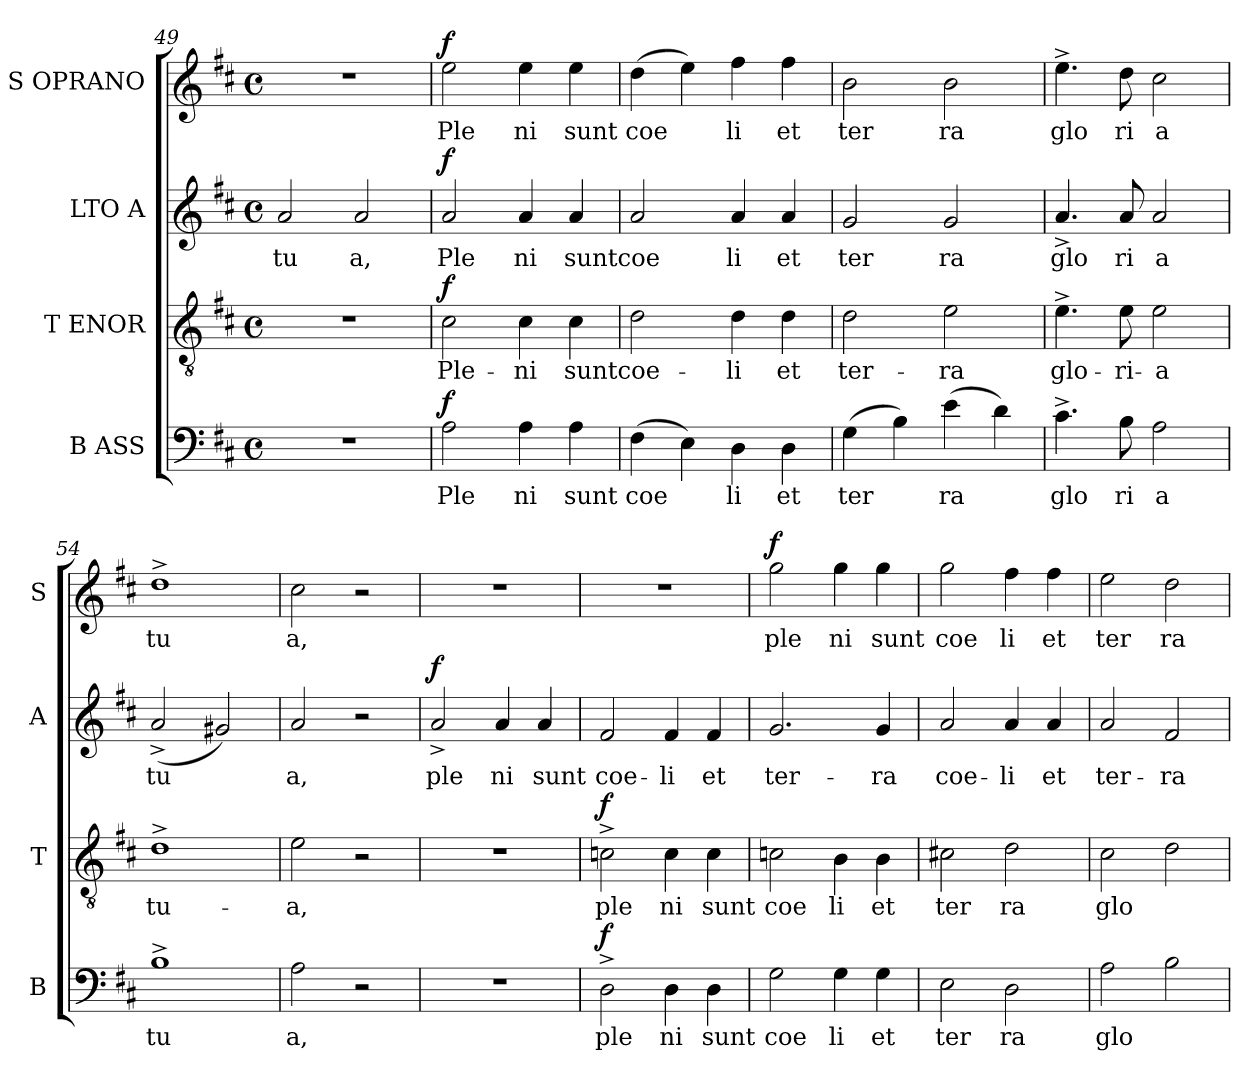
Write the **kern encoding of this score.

**kern	**text	**dynam	**kern	**text	**dynam	**kern	**text	**dynam	**kern	**text	**dynam
*part4	*part4	*part4	*part3	*part3	*part3	*part2	*part2	*part2	*part1	*part1	*part1
*staff4	*staff4	*staff4	*staff3	*staff3	*staff3	*staff2	*staff2	*staff2	*staff1	*staff1	*staff1
*I"B ASS	*	*	*I"T ENOR	*	*	*I"LTO  A	*	*	*I"S OPRANO	*	*
*I'B	*	*	*I'T	*	*	*I'A	*	*	*I'S	*	*
*clefF4	*	*	*clefGv2	*	*	*clefG2	*	*	*clefG2	*	*
*k[f#c#]	*	*	*k[f#c#]	*	*	*k[f#c#]	*	*	*k[f#c#]	*	*
*D:	*	*	*D:	*	*	*D:	*	*	*D:	*	*
*M4/4	*	*	*M4/4	*	*	*M4/4	*	*	*M4/4	*	*
*met(c)	*	*	*met(c)	*	*	*met(c)	*	*	*met(c)	*	*
=49	=49	=49	=49	=49	=49	=49	=49	=49	=49	=49	=49
!	!	!	!	!	!	!	!LO:LY:b:cj	!	!	!	!
1r	.	.	1r	.	.	2a/	tu	.	1r	.	.
!	!	!	!	!	!	!	!LO:LY:b:cj	!	!	!	!
.	.	.	.	.	.	2a/	a,	.	.	.	.
=50	=50	=50	=50	=50	=50	=50	=50	=50	=50	=50	=50
!	!LO:LY:b:cj	!LO:DY:a	!	!LO:LY:b:cj	!LO:DY:a	!	!LO:LY:b:cj	!LO:DY:a	!	!LO:LY:b:cj	!LO:DY:a
2A\	Ple	f	2c#\	Ple-	f	2a/	Ple	f	2ee\	Ple	f
!	!LO:LY:b:cj	!	!	!LO:LY:b:cj	!	!	!LO:LY:b:cj	!	!	!LO:LY:b:cj	!
4A\	ni	.	4c#\	-ni	.	4a/	ni	.	4ee\	ni	.
!	!LO:LY:b:cj	!	!	!LO:LY:b:cj	!	!	!LO:LY:b:cj	!	!	!LO:LY:b:cj	!
4A\	sunt	.	4c#\	suntcoe-	.	4a/	suntcoe	.	4ee\	sunt	.
=51	=51	=51	=51	=51	=51	=51	=51	=51	=51	=51	=51
!	!LO:LY:b	!	!	!	!	!	!	!	!	!LO:LY:b	!
(>4F#\	coe	.	2d\	.	.	2a/	.	.	(>4dd\	coe	.
4E\)	.	.	.	.	.	.	.	.	4ee\)	.	.
!	!LO:LY:b:cj	!	!	!LO:LY:b:cj	!	!	!LO:LY:b:cj	!	!	!LO:LY:b:cj	!
4D\	li	.	4d\	-li	.	4a/	li	.	4ff#\	li	.
!	!LO:LY:b:cj	!	!	!LO:LY:b:cj	!	!	!LO:LY:b:cj	!	!	!LO:LY:b:cj	!
4D\	et	.	4d\	et	.	4a/	et	.	4ff#\	et	.
=52	=52	=52	=52	=52	=52	=52	=52	=52	=52	=52	=52
!	!LO:LY:b	!	!	!LO:LY:b:cj	!	!	!LO:LY:b:cj	!	!	!LO:LY:b:cj	!
(>4G\	ter	.	2d\	ter-	.	2g/	ter	.	2b\	ter	.
4B\)	.	.	.	.	.	.	.	.	.	.	.
!	!LO:LY:b:cj	!	!	!LO:LY:b:cj	!	!	!LO:LY:b:cj	!	!	!LO:LY:b:cj	!
(>4e\	ra	.	2e\	-ra	.	2g/	ra	.	2b\	ra	.
4d\)	.	.	.	.	.	.	.	.	.	.	.
=53	=53	=53	=53	=53	=53	=53	=53	=53	=53	=53	=53
!	!LO:LY:b:cj	!	!	!LO:LY:b:cj	!	!	!LO:LY:b:cj	!	!	!LO:LY:b:cj	!
4.c#^>\	glo	.	4.e^>\	glo-	.	4.a^</	glo	.	4.ee^>\	glo	.
!	!LO:LY:b:cj	!	!	!LO:LY:b:cj	!	!	!LO:LY:b:cj	!	!	!LO:LY:b:cj	!
8B\	ri	.	8e\	-ri-	.	8a/	ri	.	8dd\	ri	.
!	!LO:LY:b:cj	!	!	!LO:LY:b:cj	!	!	!LO:LY:b:cj	!	!	!LO:LY:b:cj	!
2A\	a	.	2e\	-a	.	2a/	a	.	2cc#\	a	.
=54	=54	=54	=54	=54	=54	=54	=54	=54	=54	=54	=54
!	!LO:LY:b:cj	!	!	!LO:LY:b:cj	!	!	!LO:LY:b:cj	!	!	!LO:LY:b:cj	!
1B^>	tu	.	1d^>	tu-	.	(<2a^</	tu	.	1dd^>	tu	.
.	.	.	.	.	.	2g#X/)	.	.	.	.	.
=55	=55	=55	=55	=55	=55	=55	=55	=55	=55	=55	=55
!	!LO:LY:b:cj	!	!	!LO:LY:b:cj	!	!	!LO:LY:b:cj	!	!	!LO:LY:b:cj	!
2A\	a,	.	2e\	-a,	.	2a/	a,	.	2cc#\	a,	.
2r	.	.	2r	.	.	2r	.	.	2r	.	.
=56	=56	=56	=56	=56	=56	=56	=56	=56	=56	=56	=56
!	!	!	!	!	!	!	!LO:LY:b:cj	!LO:DY:a	!	!	!
1r	.	.	1r	.	.	2a^</	ple	f	1r	.	.
!	!	!	!	!	!	!	!LO:LY:b:cj	!	!	!	!
.	.	.	.	.	.	4a/	ni	.	.	.	.
!	!	!	!	!	!	!	!LO:LY:b:cj	!	!	!	!
.	.	.	.	.	.	4a/	sunt	.	.	.	.
!!LO:PB:g=z
=57	=57	=57	=57	=57	=57	=57	=57	=57	=57	=57	=57
!	!LO:LY:b:cj	!LO:DY:a	!	!LO:LY:b:cj	!LO:DY:a	!	!LO:LY:b:cj	!	!	!	!
2D^>\	ple	f	2cn^>\	ple	f	2f#/	coe-	.	1r	.	.
!	!LO:LY:b:cj	!	!	!LO:LY:b:cj	!	!	!LO:LY:b:cj	!	!	!	!
4D\	ni	.	4c\	ni	.	4f#/	-li	.	.	.	.
!	!LO:LY:b:cj	!	!	!LO:LY:b:cj	!	!	!LO:LY:b:cj	!	!	!	!
4D\	sunt	.	4c\	sunt	.	4f#/	et	.	.	.	.
=58	=58	=58	=58	=58	=58	=58	=58	=58	=58	=58	=58
!	!LO:LY:b:cj	!	!	!LO:LY:b:cj	!	!	!LO:LY:b:cj	!	!	!LO:LY:b:cj	!LO:DY:a
2G\	coe	.	2cn\	coe	.	2.g/	ter-	.	2gg\	ple	f
!	!LO:LY:b:cj	!	!	!LO:LY:b:cj	!	!	!	!	!	!LO:LY:b:cj	!
4G\	li	.	4B\	li	.	.	.	.	4gg\	ni	.
!	!LO:LY:b:cj	!	!	!LO:LY:b:cj	!	!	!LO:LY:b:cj	!	!	!LO:LY:b:cj	!
4G\	et	.	4B\	et	.	4g/	-ra	.	4gg\	sunt	.
=59	=59	=59	=59	=59	=59	=59	=59	=59	=59	=59	=59
!	!LO:LY:b:cj	!	!	!LO:LY:b:cj	!	!	!LO:LY:b:cj	!	!	!LO:LY:b:cj	!
2E\	ter	.	2c#X\	ter	.	2a/	coe-	.	2gg\	coe	.
!	!LO:LY:b:cj	!	!	!LO:LY:b:cj	!	!	!LO:LY:b:cj	!	!	!LO:LY:b:cj	!
2D\	ra	.	2d\	ra	.	4a/	-li	.	4ff#\	li	.
!	!	!	!	!	!	!	!LO:LY:b:cj	!	!	!LO:LY:b:cj	!
.	.	.	.	.	.	4a/	et	.	4ff#\	et	.
=60	=60	=60	=60	=60	=60	=60	=60	=60	=60	=60	=60
!	!LO:LY:b	!	!	!LO:LY:b	!	!	!LO:LY:b:cj	!	!	!LO:LY:b:cj	!
2A\	glo	.	2c#\	glo	.	2a/	ter-	.	2ee\	ter	.
!	!	!	!	!	!	!	!LO:LY:b:cj	!	!	!LO:LY:b:cj	!
2B\	.	.	2d\	.	.	2f#/	-ra	.	2dd\	ra	.
=	=	=	=	=	=	=	=	=	=	=	=
*-	*-	*-	*-	*-	*-	*-	*-	*-	*-	*-	*-
